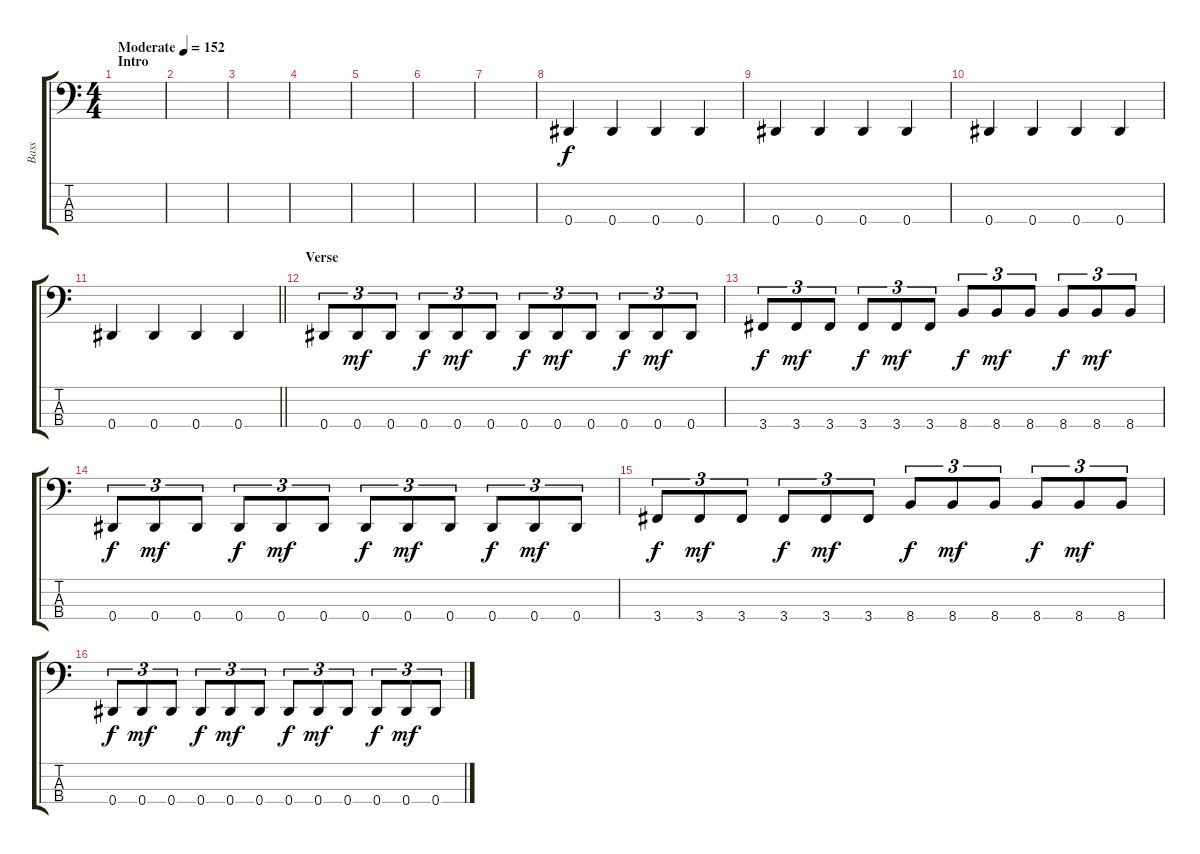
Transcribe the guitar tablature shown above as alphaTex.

\track ("Bass" "Bass") {instrument electricbasspick}
\staff {score tabs}
\tuning (Gb2 Db2 Ab1 Eb1) {hide}
\ts (4 4)
\section ("" "Intro")
\tempo (152 "Moderate")
\clef f4
\ks c
|
|
|
|
|
|
|
0.4.4 0.4.4 0.4.4 0.4.4 |
0.4.4 0.4.4 0.4.4 0.4.4 |
0.4.4 0.4.4 0.4.4 0.4.4 |
\barLineRight lightlight
0.4.4 0.4.4 0.4.4 0.4.4 |
\section ("" "Verse")
0.4.8{tu (3 2)} 0.4.8{tu (3 2) dy mf} 0.4.8{tu (3 2)} 0.4.8{tu (3 2) dy f} 0.4.8{tu (3 2) dy mf} 0.4.8{tu (3 2)} 0.4.8{tu (3 2) dy f} 0.4.8{tu (3 2) dy mf} 0.4.8{tu (3 2)} 0.4.8{tu (3 2) dy f} 0.4.8{tu (3 2) dy mf} 0.4.8{tu (3 2)} |
3.4.8{tu (3 2) dy f} 3.4.8{tu (3 2) dy mf} 3.4.8{tu (3 2)} 3.4.8{tu (3 2) dy f} 3.4.8{tu (3 2) dy mf} 3.4.8{tu (3 2)} 8.4.8{tu (3 2) dy f} 8.4.8{tu (3 2) dy mf} 8.4.8{tu (3 2)} 8.4.8{tu (3 2) dy f} 8.4.8{tu (3 2) dy mf} 8.4.8{tu (3 2)} |
0.4.8{tu (3 2) dy f} 0.4.8{tu (3 2) dy mf} 0.4.8{tu (3 2)} 0.4.8{tu (3 2) dy f} 0.4.8{tu (3 2) dy mf} 0.4.8{tu (3 2)} 0.4.8{tu (3 2) dy f} 0.4.8{tu (3 2) dy mf} 0.4.8{tu (3 2)} 0.4.8{tu (3 2) dy f} 0.4.8{tu (3 2) dy mf} 0.4.8{tu (3 2)} |
3.4.8{tu (3 2) dy f} 3.4.8{tu (3 2) dy mf} 3.4.8{tu (3 2)} 3.4.8{tu (3 2) dy f} 3.4.8{tu (3 2) dy mf} 3.4.8{tu (3 2)} 8.4.8{tu (3 2) dy f} 8.4.8{tu (3 2) dy mf} 8.4.8{tu (3 2)} 8.4.8{tu (3 2) dy f} 8.4.8{tu (3 2) dy mf} 8.4.8{tu (3 2)} |
0.4.8{tu (3 2) dy f} 0.4.8{tu (3 2) dy mf} 0.4.8{tu (3 2)} 0.4.8{tu (3 2) dy f} 0.4.8{tu (3 2) dy mf} 0.4.8{tu (3 2)} 0.4.8{tu (3 2) dy f} 0.4.8{tu (3 2) dy mf} 0.4.8{tu (3 2)} 0.4.8{tu (3 2) dy f} 0.4.8{tu (3 2) dy mf} 0.4.8{tu (3 2)}
